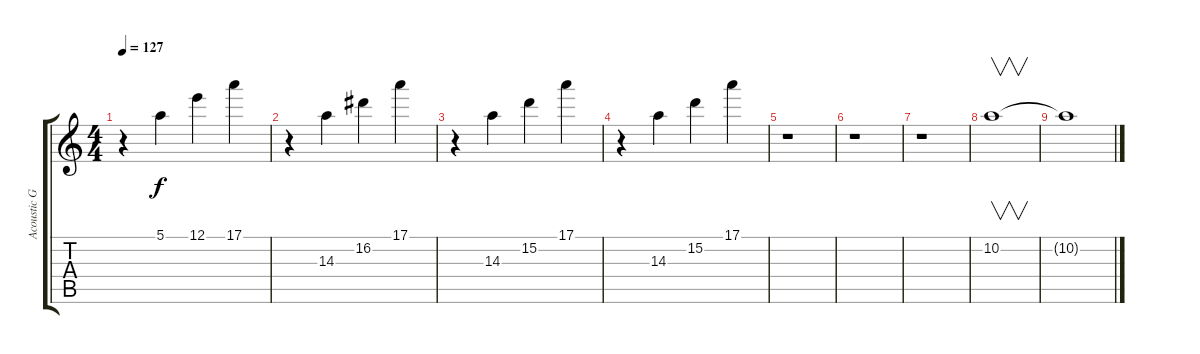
\track ("Acoustic Guitar (steel)   " "Acoustic G") {instrument acousticguitarsteel}
\staff {score tabs}
\tuning (E4 B3 G3 D3 A2 E2) {hide}
\ts (4 4)
\tempo 127
\clef g2
\ks c
r.4{dy f} 5.1.4 12.1.4 17.1.4 |
r.4 14.3.4 16.2.4 17.1.4 |
r.4 14.3.4 15.2.4 17.1.4 |
r.4 14.3.4 15.2.4 17.1.4 |
r.1 |
r.1 |
r.1 |
10.2.1{v} |
10.2{t}.1
